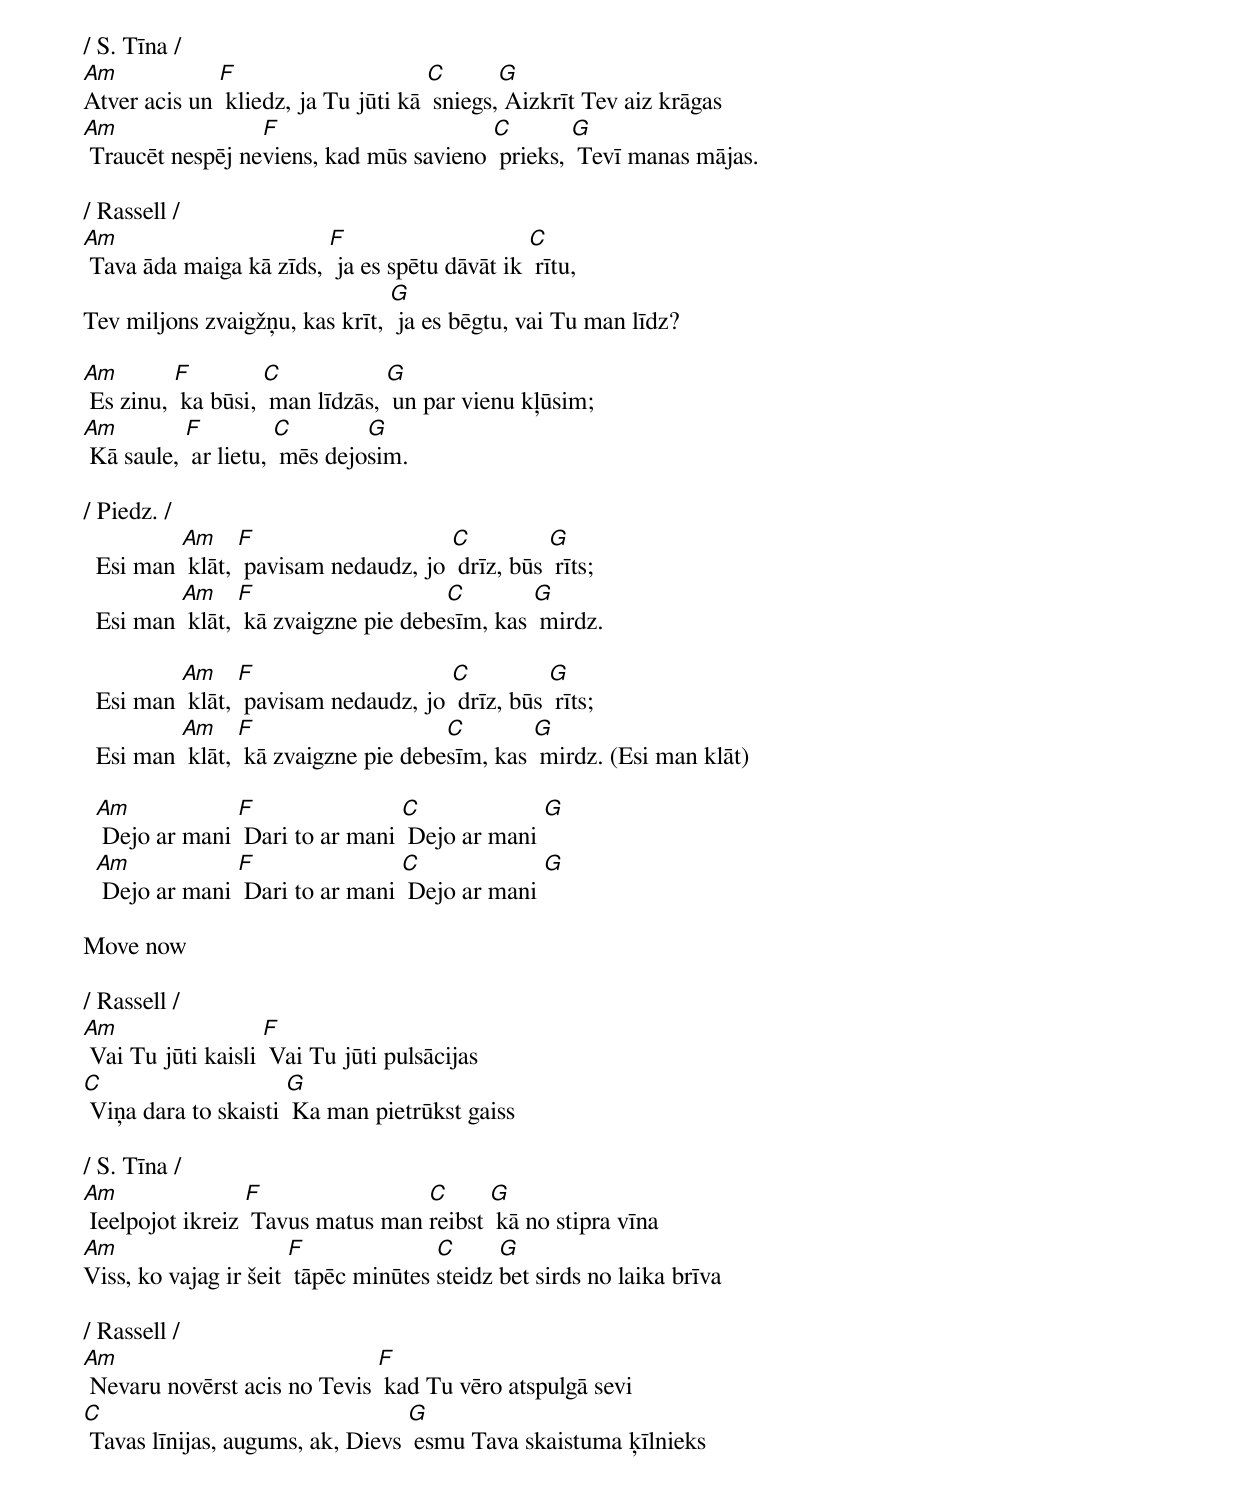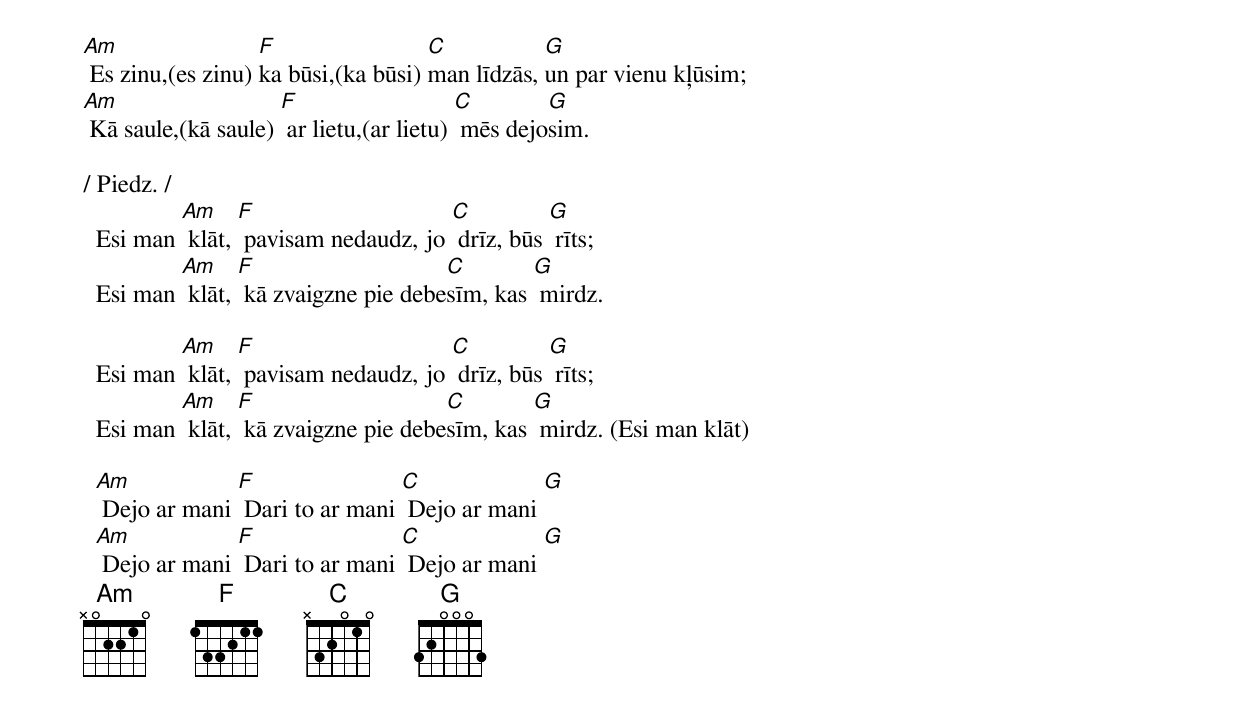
/ S. Tīna /
[Am]Atver acis un [F] kliedz, ja Tu jūti kā [C] sniegs,[G] Aizkrīt Tev aiz krāgas
[Am] Traucēt nespēj ne[F]viens, kad mūs savieno [C] prieks, [G] Tevī manas mājas.

/ Rassell /
[Am] Tava āda maiga kā zīds, [F] ja es spētu dāvāt ik [C] rītu,
Tev miljons zvaigžņu, kas krīt, [G] ja es bēgtu, vai Tu man līdz?

[Am] Es zinu, [F] ka būsi, [C] man līdzās, [G] un par vienu kļūsim;
[Am] Kā saule, [F] ar lietu, [C] mēs dejo[G]sim.

/ Piedz. /
  Esi man [Am] klāt, [F] pavisam nedaudz, jo [C] drīz, būs [G] rīts;
  Esi man [Am] klāt, [F] kā zvaigzne pie debe[C]sīm, kas [G] mirdz.

  Esi man [Am] klāt, [F] pavisam nedaudz, jo [C] drīz, būs [G] rīts;
  Esi man [Am] klāt, [F] kā zvaigzne pie debe[C]sīm, kas [G] mirdz. (Esi man klāt)

  [Am] Dejo ar mani [F] Dari to ar mani [C] Dejo ar mani [G]
  [Am] Dejo ar mani [F] Dari to ar mani [C] Dejo ar mani [G]

Move now

/ Rassell /
[Am] Vai Tu jūti kaisli [F] Vai Tu jūti pulsācijas
[C] Viņa dara to skaisti [G] Ka man pietrūkst gaiss

/ S. Tīna /
[Am] Ieelpojot ikreiz [F] Tavus matus man [C]reibst [G] kā no stipra vīna
[Am]Viss, ko vajag ir šeit [F] tāpēc minūtes [C]steidz [G]bet sirds no laika brīva

/ Rassell /
[Am] Nevaru novērst acis no Tevis [F] kad Tu vēro atspulgā sevi
[C] Tavas līnijas, augums, ak, Dievs [G] esmu Tava skaistuma ķīlnieks

[Am] Es zinu,(es zinu) [F]ka būsi,(ka būsi) [C]man līdzās, [G]un par vienu kļūsim;
[Am] Kā saule,(kā saule) [F] ar lietu,(ar lietu) [C] mēs dejo[G]sim.

/ Piedz. /
  Esi man [Am] klāt, [F] pavisam nedaudz, jo [C] drīz, būs [G] rīts;
  Esi man [Am] klāt, [F] kā zvaigzne pie debe[C]sīm, kas [G] mirdz.

  Esi man [Am] klāt, [F] pavisam nedaudz, jo [C] drīz, būs [G] rīts;
  Esi man [Am] klāt, [F] kā zvaigzne pie debe[C]sīm, kas [G] mirdz. (Esi man klāt)

  [Am] Dejo ar mani [F] Dari to ar mani [C] Dejo ar mani [G]
  [Am] Dejo ar mani [F] Dari to ar mani [C] Dejo ar mani [G]
